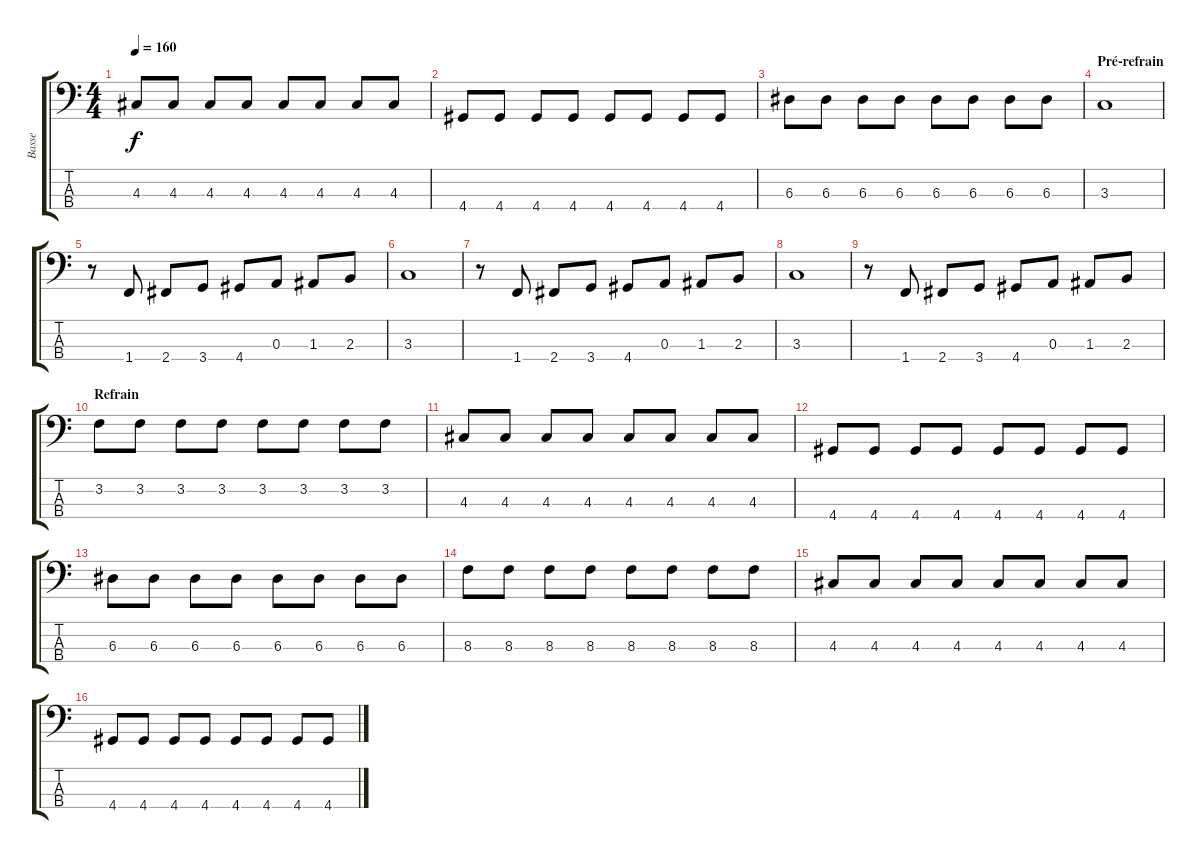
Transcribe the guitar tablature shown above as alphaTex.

\track ("Basse" "Basse") {instrument electricbassfinger}
\staff {score tabs}
\tuning (G2 D2 A1 E1) {hide}
\ts (4 4)
\tempo 160
\clef f4
\ks c
4.3.8{dy f} 4.3.8 4.3.8 4.3.8 4.3.8 4.3.8 4.3.8 4.3.8 |
4.4.8 4.4.8 4.4.8 4.4.8 4.4.8 4.4.8 4.4.8 4.4.8 |
6.3.8 6.3.8 6.3.8 6.3.8 6.3.8 6.3.8 6.3.8 6.3.8 |
\section ("" "Pré-refrain")
3.3.1 |
r.8 1.4.8 2.4.8 3.4.8 4.4.8 0.3.8 1.3.8 2.3.8 |
3.3.1 |
r.8 1.4.8 2.4.8 3.4.8 4.4.8 0.3.8 1.3.8 2.3.8 |
3.3.1 |
r.8 1.4.8 2.4.8 3.4.8 4.4.8 0.3.8 1.3.8 2.3.8 |
\section ("" "Refrain")
3.2.8 3.2.8 3.2.8 3.2.8 3.2.8 3.2.8 3.2.8 3.2.8 |
4.3.8 4.3.8 4.3.8 4.3.8 4.3.8 4.3.8 4.3.8 4.3.8 |
4.4.8 4.4.8 4.4.8 4.4.8 4.4.8 4.4.8 4.4.8 4.4.8 |
6.3.8 6.3.8 6.3.8 6.3.8 6.3.8 6.3.8 6.3.8 6.3.8 |
8.3.8 8.3.8 8.3.8 8.3.8 8.3.8 8.3.8 8.3.8 8.3.8 |
4.3.8 4.3.8 4.3.8 4.3.8 4.3.8 4.3.8 4.3.8 4.3.8 |
4.4.8 4.4.8 4.4.8 4.4.8 4.4.8 4.4.8 4.4.8 4.4.8
